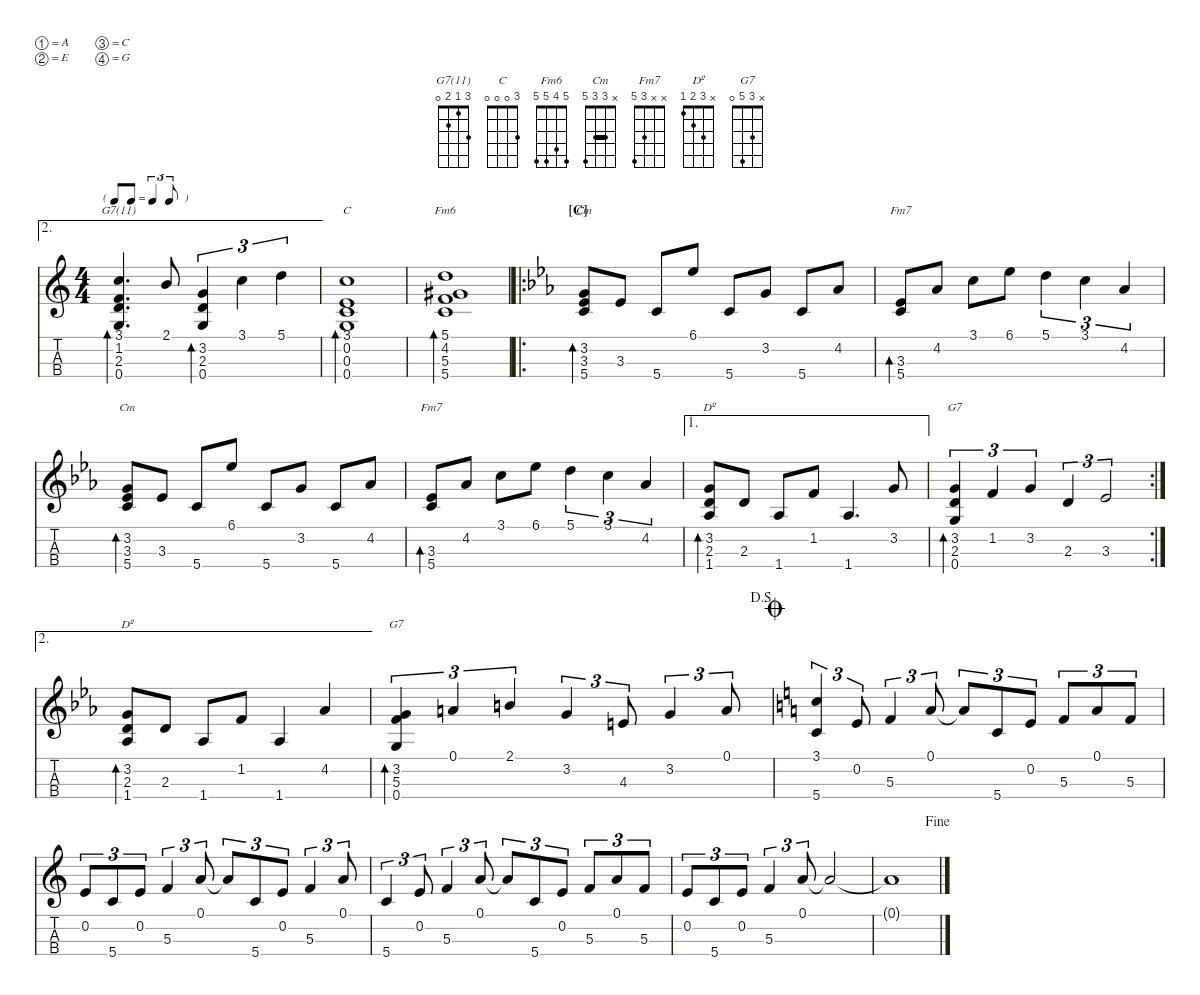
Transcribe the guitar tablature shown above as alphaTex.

\defaultSystemsLayout 4
\hideDynamics
\bracketExtendMode nobrackets
\otherSystemsTrackNameOrientation horizontal
\defaultBarNumberDisplay Hide
\track ("Ukulele" " ") {defaultSystemsLayout 5 instrument acousticguitarnylon}
\staff {score tabs}
\tuning (A4 E4 C4 G3)
\displaytranspose 0
\chord ("G7(11)" 3 1 2 0)
\chord ("C" 3 0 0 0)
\chord ("Fm6" 5 4 5 5)
\chord ("Cm" x 3 3 5) {barre 3}
\chord ("Fm7" x x 3 5)
\chord ("Dº" x 3 2 1)
\chord ("G7" x 3 2 0)
\chord ("G7" x 3 5 0)
\ae 2
\ts (4 4)
\tf triplet8th
\tempo (110 hide)
\clef g2
\ks c
(0.4 2.3 1.2 3.1).4{d bd 30 ch "G7(11)" dy mf beam Up} 2.1.8{beam Up} (3.2 0.4 2.3).4{tu (3 2) bd 30 beam Up} 3.1.4{tu (3 2) beam Down} 5.1.4{tu (3 2) beam Down} |
(0.4 0.3 0.2 3.1).1{bd 30 ch "C" beam Up} |
(5.1 5.3 5.4 4.2{acc #}).1{bd 30 ch "Fm6" beam Up} |
\ro
\section ("C" "")
\ks cminor
(5.4{acc forcenatural} 3.3{acc b} 3.2{acc forcenatural}).8{bd 30 ch "Cm" beam Up} 3.3{acc b}.8{beam Up} 5.4{acc forcenatural}.8{beam Up} 6.1{acc b}.8{beam Up} 5.4{acc forcenatural}.8{beam Up} 3.2{acc forcenatural}.8{beam Up} 5.4{acc forcenatural}.8{beam Up} 4.2{acc b}.8{beam Up} |
(5.4{acc forcenatural} 3.3{acc b}).8{bd 30 ch "Fm7" beam Up} 4.2{acc b}.8{beam Up} 3.1{acc forcenatural}.8{beam Down} 6.1{acc b}.8{beam Down} 5.1{acc forcenatural}.4{tu (3 2) beam Down} 3.1{acc forcenatural}.4{tu (3 2) beam Down} 4.2{acc b}.4{tu (3 2) beam Up} |
(5.4{acc forcenatural} 3.3{acc b} 3.2{acc forcenatural}).8{bd 30 ch "Cm" beam Up} 3.3{acc b}.8{beam Up} 5.4{acc forcenatural}.8{beam Up} 6.1{acc b}.8{beam Up} 5.4{acc forcenatural}.8{beam Up} 3.2{acc forcenatural}.8{beam Up} 5.4{acc forcenatural}.8{beam Up} 4.2{acc b}.8{beam Up} |
(5.4{acc forcenatural} 3.3{acc b}).8{bd 30 ch "Fm7" beam Up} 4.2{acc b}.8{beam Up} 3.1{acc forcenatural}.8{beam Down} 6.1{acc b}.8{beam Down} 5.1{acc forcenatural}.4{tu (3 2) beam Down} 3.1{acc forcenatural}.4{tu (3 2) beam Down} 4.2{acc b}.4{tu (3 2) beam Up} |
\ae 1
(3.2{acc forcenatural} 2.3{acc forcenatural} 1.4{acc b}).8{bd 30 ch "Dº" beam Up} 2.3{acc forcenatural}.8{beam Up} 1.4{acc b}.8{beam Up} 1.2{acc forcenatural}.8{beam Up} 1.4{acc b}.4{d beam Up} 3.2{acc forcenatural}.8{beam Up} |
\rc 2
(3.2{acc forcenatural} 0.4{acc forcenatural} 2.3{acc forcenatural}).4{tu (3 2) bd 30 ch "G7" beam Up} 1.2{acc forcenatural}.4{tu (3 2) beam Up} 3.2{acc forcenatural}.4{tu (3 2) beam Up} 2.3{acc forcenatural}.4{tu (3 2) beam Up} 3.3{acc b}.2{tu (3 2) beam Up} |
\ae 2
(3.2{acc forcenatural} 2.3{acc forcenatural} 1.4{acc b}).8{bd 30 ch "Dº" beam Up} 2.3{acc forcenatural}.8{beam Up} 1.4{acc b}.8{beam Up} 1.2{acc forcenatural}.8{beam Up} 1.4{acc b}.4{beam Up} 4.2{acc b}.4{beam Up} |
\jump dalsegno
(3.2{acc forcenatural} 0.4{acc forcenatural} 5.3{acc forcenatural}).4{tu (3 2) bd 30 ch "G7" beam Up} 0.1{acc forcenatural}.4{tu (3 2) beam Up} 2.1{acc forcenatural}.4{tu (3 2) beam Up} 3.2{acc forcenatural}.4{tu (3 2) beam Up} 4.3{acc forcenatural}.8{tu (3 2) beam Up} 3.2{acc forcenatural}.4{tu (3 2) beam Up} 0.1{acc forcenatural}.8{tu (3 2) beam Up} |
\jump coda
\ks c
(5.4 3.1).4{tu (3 2) beam Up} 0.2.8{tu (3 2) beam Up} 5.3.4{tu (3 2) beam Up} 0.1.8{tu (3 2) beam Up} 0.1{t}.8{tu (3 2) beam Up} 5.4.8{tu (3 2) beam Up} 0.2.8{tu (3 2) beam Up} 5.3.8{tu (3 2) beam Up} 0.1.8{tu (3 2) beam Up} 5.3.8{tu (3 2) beam Up} |
0.2.8{tu (3 2) beam Up} 5.4.8{tu (3 2) beam Up} 0.2.8{tu (3 2) beam Up} 5.3.4{tu (3 2) beam Up} 0.1.8{tu (3 2) beam Up} 0.1{t}.8{tu (3 2) beam Up} 5.4.8{tu (3 2) beam Up} 0.2.8{tu (3 2) beam Up} 5.3.4{tu (3 2) beam Up} 0.1.8{tu (3 2) beam Up} |
5.4.4{tu (3 2) beam Up} 0.2.8{tu (3 2) beam Up} 5.3.4{tu (3 2) beam Up} 0.1.8{tu (3 2) beam Up} 0.1{t}.8{tu (3 2) beam Up} 5.4.8{tu (3 2) beam Up} 0.2.8{tu (3 2) beam Up} 5.3.8{tu (3 2) beam Up} 0.1.8{tu (3 2) beam Up} 5.3.8{tu (3 2) beam Up} |
0.2.8{tu (3 2) beam Up} 5.4.8{tu (3 2) beam Up} 0.2.8{tu (3 2) beam Up} 5.3.4{tu (3 2) beam Up} 0.1.8{tu (3 2) beam Up} 0.1{t}.2{beam Up} |
\jump fine
0.1{t}.1{beam Up}
